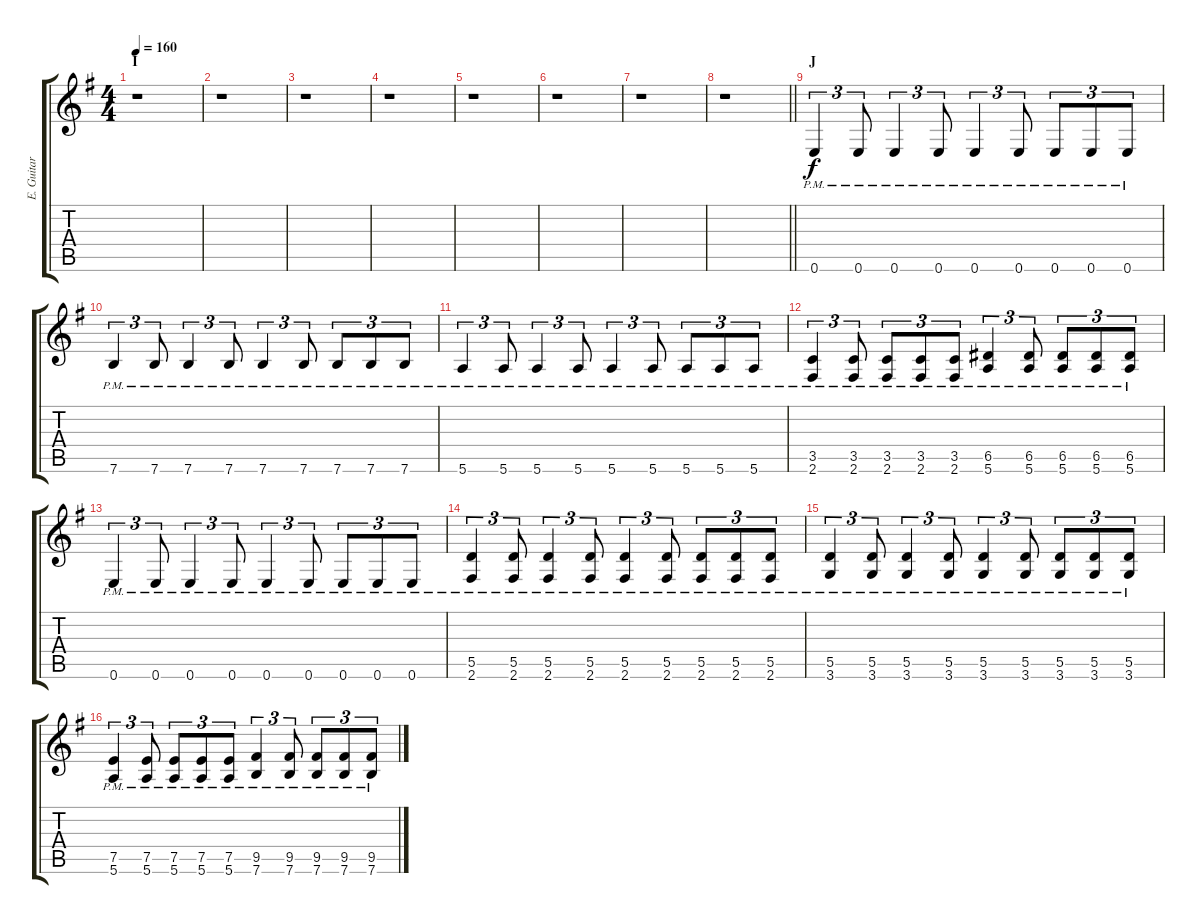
\track ("E. Guitar V" "E. Guitar ") {instrument overdrivenguitar}
\staff {score tabs}
\tuning (E4 B3 G3 D3 A2 E2) {hide}
\ts (4 4)
\section ("" "I")
\tempo 160
\clef g2
\ks eminor
r.1{dy f} |
r.1 |
r.1 |
r.1 |
r.1 |
r.1 |
r.1 |
\barLineRight lightlight
r.1 |
\section ("" "J")
0.6{pm}.4{tu (3 2)} 0.6{pm}.8{tu (3 2)} 0.6{pm}.4{tu (3 2)} 0.6{pm}.8{tu (3 2)} 0.6{pm}.4{tu (3 2)} 0.6{pm}.8{tu (3 2)} 0.6{pm}.8{tu (3 2)} 0.6{pm}.8{tu (3 2)} 0.6{pm}.8{tu (3 2)} |
7.6{pm}.4{tu (3 2)} 7.6{pm}.8{tu (3 2)} 7.6{pm}.4{tu (3 2)} 7.6{pm}.8{tu (3 2)} 7.6{pm}.4{tu (3 2)} 7.6{pm}.8{tu (3 2)} 7.6{pm}.8{tu (3 2)} 7.6{pm}.8{tu (3 2)} 7.6{pm}.8{tu (3 2)} |
5.6{pm}.4{tu (3 2)} 5.6{pm}.8{tu (3 2)} 5.6{pm}.4{tu (3 2)} 5.6{pm}.8{tu (3 2)} 5.6{pm}.4{tu (3 2)} 5.6{pm}.8{tu (3 2)} 5.6{pm}.8{tu (3 2)} 5.6{pm}.8{tu (3 2)} 5.6{pm}.8{tu (3 2)} |
(3.5{pm} 2.6{pm}).4{tu (3 2)} (3.5{pm} 2.6{pm}).8{tu (3 2)} (3.5{pm} 2.6{pm}).8{tu (3 2)} (3.5{pm} 2.6{pm}).8{tu (3 2)} (3.5{pm} 2.6{pm}).8{tu (3 2)} (6.5{pm} 5.6{pm}).4{tu (3 2)} (6.5{pm} 5.6{pm}).8{tu (3 2)} (6.5{pm} 5.6{pm}).8{tu (3 2)} (6.5{pm} 5.6{pm}).8{tu (3 2)} (6.5{pm} 5.6{pm}).8{tu (3 2)} |
0.6{pm}.4{tu (3 2)} 0.6{pm}.8{tu (3 2)} 0.6{pm}.4{tu (3 2)} 0.6{pm}.8{tu (3 2)} 0.6{pm}.4{tu (3 2)} 0.6{pm}.8{tu (3 2)} 0.6{pm}.8{tu (3 2)} 0.6{pm}.8{tu (3 2)} 0.6{pm}.8{tu (3 2)} |
(5.5{pm} 2.6{pm}).4{tu (3 2)} (5.5{pm} 2.6{pm}).8{tu (3 2)} (5.5{pm} 2.6{pm}).4{tu (3 2)} (5.5{pm} 2.6{pm}).8{tu (3 2)} (5.5{pm} 2.6{pm}).4{tu (3 2)} (5.5{pm} 2.6{pm}).8{tu (3 2)} (5.5{pm} 2.6{pm}).8{tu (3 2)} (5.5{pm} 2.6{pm}).8{tu (3 2)} (5.5{pm} 2.6{pm}).8{tu (3 2)} |
(5.5{pm} 3.6{pm}).4{tu (3 2)} (5.5{pm} 3.6{pm}).8{tu (3 2)} (5.5{pm} 3.6{pm}).4{tu (3 2)} (5.5{pm} 3.6{pm}).8{tu (3 2)} (5.5{pm} 3.6{pm}).4{tu (3 2)} (5.5{pm} 3.6{pm}).8{tu (3 2)} (5.5{pm} 3.6{pm}).8{tu (3 2)} (5.5{pm} 3.6{pm}).8{tu (3 2)} (5.5{pm} 3.6{pm}).8{tu (3 2)} |
(7.5{pm} 5.6{pm}).4{tu (3 2)} (7.5{pm} 5.6{pm}).8{tu (3 2)} (7.5{pm} 5.6{pm}).8{tu (3 2)} (7.5{pm} 5.6{pm}).8{tu (3 2)} (7.5{pm} 5.6{pm}).8{tu (3 2)} (9.5{pm} 7.6{pm}).4{tu (3 2)} (9.5{pm} 7.6{pm}).8{tu (3 2)} (9.5{pm} 7.6{pm}).8{tu (3 2)} (9.5{pm} 7.6{pm}).8{tu (3 2)} (9.5{pm} 7.6{pm}).8{tu (3 2)}
